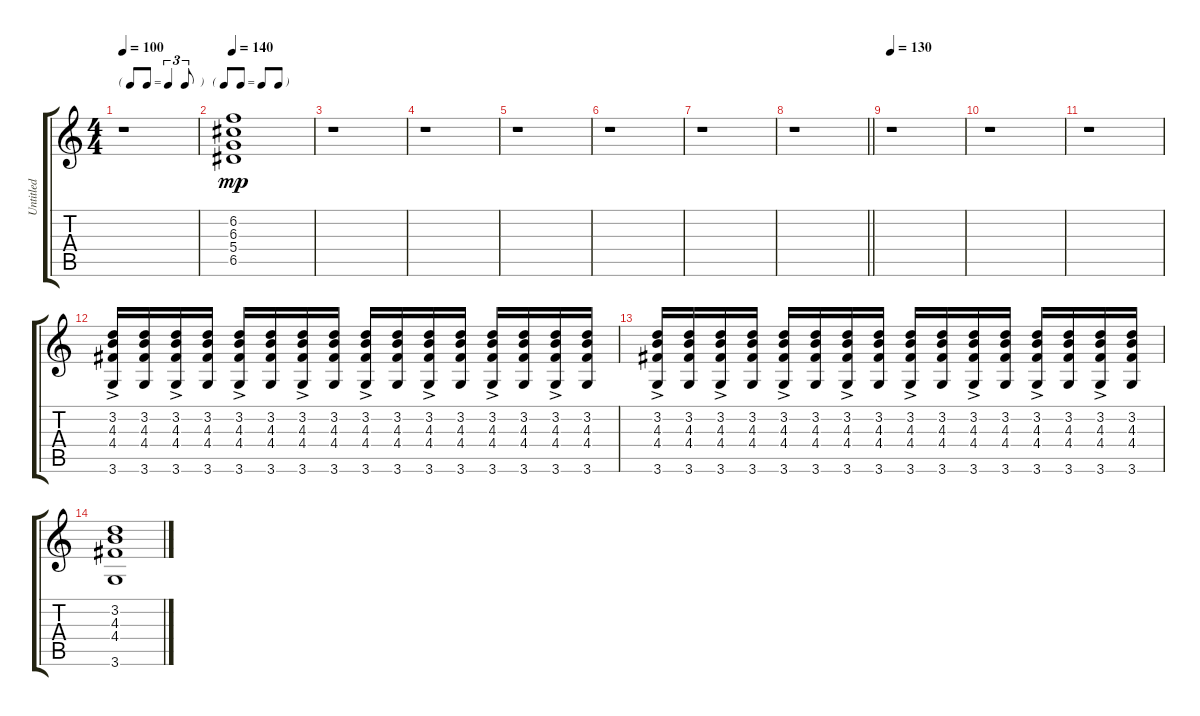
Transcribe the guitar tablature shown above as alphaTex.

\track ("Untitled" "Untitled") {instrument acousticguitarnylon}
\staff {score tabs}
\tuning (E4 B3 G3 D3 A2 E2) {hide}
\ts (4 4)
\tf triplet8th
\tempo 100
\clef g2
\ks c
r.1{dy mp} |
\tf none
\tempo 140
(6.2 6.3 5.4 6.5).1 |
r.1 |
r.1 |
r.1 |
r.1 |
r.1 |
\barLineRight lightlight
r.1 |
\tempo 130
r.1 |
r.1 |
r.1 |
(3.2{ac} 4.3{ac} 4.4{ac} 3.6{ac}).16 (3.2 4.3 4.4 3.6).16 (3.2{ac} 4.3{ac} 4.4{ac} 3.6{ac}).16 (3.2 4.3 4.4 3.6).16 (3.2{ac} 4.3{ac} 4.4{ac} 3.6{ac}).16 (3.2 4.3 4.4 3.6).16 (3.2{ac} 4.3{ac} 4.4{ac} 3.6{ac}).16 (3.2 4.3 4.4 3.6).16 (3.2{ac} 4.3{ac} 4.4{ac} 3.6{ac}).16 (3.2 4.3 4.4 3.6).16 (3.2{ac} 4.3{ac} 4.4{ac} 3.6{ac}).16 (3.2 4.3 4.4 3.6).16 (3.2{ac} 4.3{ac} 4.4{ac} 3.6{ac}).16 (3.2 4.3 4.4 3.6).16 (3.2{ac} 4.3{ac} 4.4{ac} 3.6{ac}).16 (3.2 4.3 4.4 3.6).16 |
(3.2{ac} 4.3{ac} 4.4{ac} 3.6{ac}).16 (3.2 4.3 4.4 3.6).16 (3.2{ac} 4.3{ac} 4.4{ac} 3.6{ac}).16 (3.2 4.3 4.4 3.6).16 (3.2{ac} 4.3{ac} 4.4{ac} 3.6{ac}).16 (3.2 4.3 4.4 3.6).16 (3.2{ac} 4.3{ac} 4.4{ac} 3.6{ac}).16 (3.2 4.3 4.4 3.6).16 (3.2{ac} 4.3{ac} 4.4{ac} 3.6{ac}).16 (3.2 4.3 4.4 3.6).16 (3.2{ac} 4.3{ac} 4.4{ac} 3.6{ac}).16 (3.2 4.3 4.4 3.6).16 (3.2{ac} 4.3{ac} 4.4{ac} 3.6{ac}).16 (3.2 4.3 4.4 3.6).16 (3.2{ac} 4.3{ac} 4.4{ac} 3.6{ac}).16 (3.2 4.3 4.4 3.6).16 |
(3.2 4.3 4.4 3.6).1
